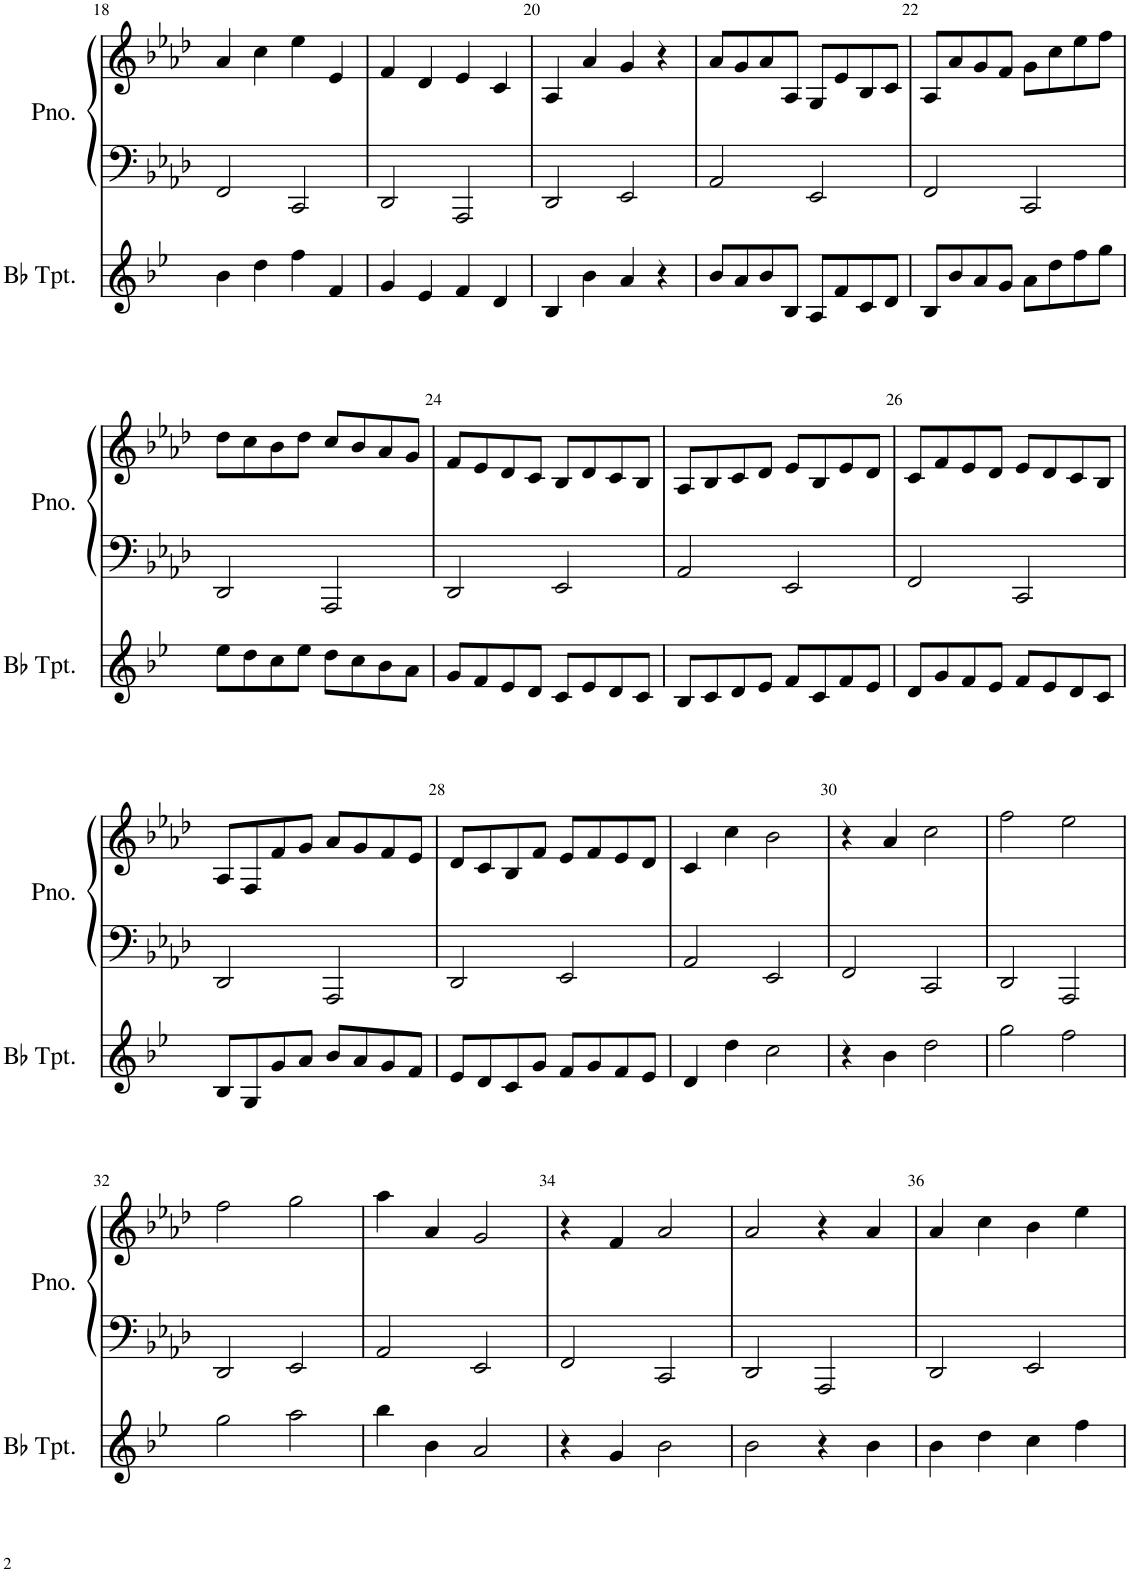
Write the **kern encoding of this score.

**kern	**kern	**kern
*part2	*part1	*part1
*staff3	*staff2	*staff1
*I"Bb Trumpet	*I"Piano	*
*I'Bb Tpt.	*I'Pno.	*
!!LO:PB:g=z
*clefG2	*clefF4	*clefG2
*Trd1c2	*	*
*k[b-e-]	*k[b-e-a-d-]	*k[b-e-a-d-]
*M4/4	*M4/4	*M4/4
=18	=18	=18
4b-\	2FF/	4a-/
4dd\	.	4cc\
4ff\	2CC/	4ee-\
4f/	.	4e-/
=19	=19	=19
4g/	2DD-/	4f/
4e-/	.	4d-/
4f/	2AAA-/	4e-/
4d/	.	4c/
=20	=20	=20
4B-/	2DD-/	4A-/
4b-\	.	4a-/
4a/	2EE-/	4g/
4r	.	4r
=21	=21	=21
8b-/L	2AA-/	8a-/L
8a/	.	8g/
8b-/	.	8a-/
8B-/J	.	8A-/J
8A/L	2EE-/	8G/L
8f/	.	8e-/
8c/	.	8B-/
8d/J	.	8c/J
=22	=22	=22
8B-/L	2FF/	8A-/L
8b-/	.	8a-/
8a/	.	8g/
8g/J	.	8f/J
8a\L	2CC/	8g\L
8dd\	.	8cc\
8ff\	.	8ee-\
8gg\J	.	8ff\J
!!LO:LB:g=z
=23	=23	=23
8ee-\L	2DD-/	8dd-\L
8dd\	.	8cc\
8cc\	.	8b-\
8ee-\J	.	8dd-\J
8dd\L	2AAA-/	8cc/L
8cc\	.	8b-/
8b-\	.	8a-/
8a\J	.	8g/J
=24	=24	=24
8g/L	2DD-/	8f/L
8f/	.	8e-/
8e-/	.	8d-/
8d/J	.	8c/J
8c/L	2EE-/	8B-/L
8e-/	.	8d-/
8d/	.	8c/
8c/J	.	8B-/J
=25	=25	=25
8B-/L	2AA-/	8A-/L
8c/	.	8B-/
8d/	.	8c/
8e-/J	.	8d-/J
8f/L	2EE-/	8e-/L
8c/	.	8B-/
8f/	.	8e-/
8e-/J	.	8d-/J
=26	=26	=26
8d/L	2FF/	8c/L
8g/	.	8f/
8f/	.	8e-/
8e-/J	.	8d-/J
8f/L	2CC/	8e-/L
8e-/	.	8d-/
8d/	.	8c/
8c/J	.	8B-/J
!!LO:LB:g=z
=27	=27	=27
8B-/L	2DD-/	8A-/L
8G/	.	8F/
8g/	.	8f/
8a/J	.	8g/J
8b-/L	2AAA-/	8a-/L
8a/	.	8g/
8g/	.	8f/
8f/J	.	8e-/J
=28	=28	=28
8e-/L	2DD-/	8d-/L
8d/	.	8c/
8c/	.	8B-/
8g/J	.	8f/J
8f/L	2EE-/	8e-/L
8g/	.	8f/
8f/	.	8e-/
8e-/J	.	8d-/J
=29	=29	=29
4d/	2AA-/	4c/
4dd\	.	4cc\
2cc\	2EE-/	2b-\
=30	=30	=30
4r	2FF/	4r
4b-\	.	4a-/
2dd\	2CC/	2cc\
=31	=31	=31
2gg\	2DD-/	2ff\
2ff\	2AAA-/	2ee-\
!!LO:LB:g=z
=32	=32	=32
2gg\	2DD-/	2ff\
2aa\	2EE-/	2gg\
=33	=33	=33
4bb-\	2AA-/	4aa-\
4b-\	.	4a-/
2a/	2EE-/	2g/
=34	=34	=34
4r	2FF/	4r
4g/	.	4f/
2b-\	2CC/	2a-/
=35	=35	=35
2b-\	2DD-/	2a-/
4r	2AAA-/	4r
4b-\	.	4a-/
=36	=36	=36
4b-\	2DD-/	4a-/
4dd\	.	4cc\
4cc\	2EE-/	4b-\
4ff\	.	4ee-\
=	=	=
*-	*-	*-
